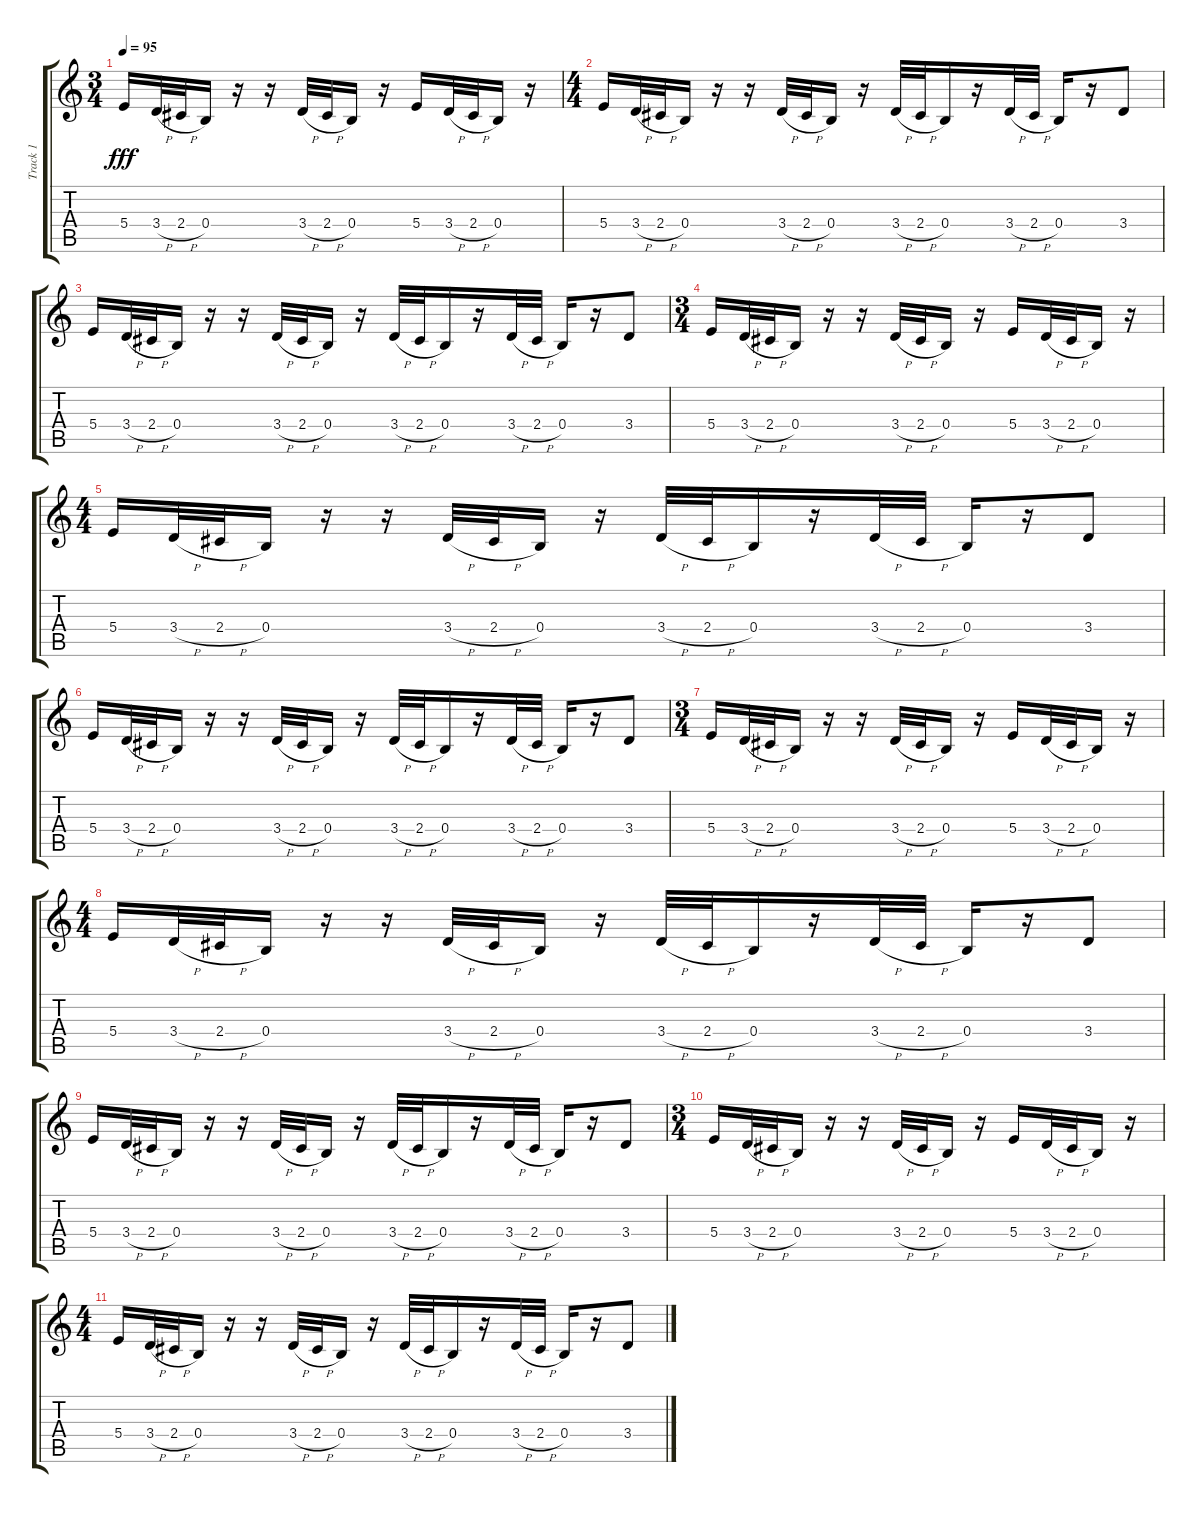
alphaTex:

\track ("Track 1" "Track 1") {instrument distortionguitar}
\staff {score tabs}
\tuning (Db4 Ab3 E3 B2 Gb2 B1) {hide}
\ts (3 4)
\tempo 95
\clef g2
\ks c
5.4.16{dy fff} 3.4{h}.32 2.4{h}.32 0.4.16 r.16 r.16 3.4{h}.32 2.4{h}.32 0.4.16 r.16 5.4.16 3.4{h}.32 2.4{h}.32 0.4.16 r.16 |
\ts (4 4)
5.4.16 3.4{h}.32 2.4{h}.32 0.4.16 r.16 r.16 3.4{h}.32 2.4{h}.32 0.4.16 r.16 3.4{h}.32 2.4{h}.32 0.4.16 r.16 3.4{h}.32 2.4{h}.32 0.4.16 r.16 3.4.8 |
5.4.16 3.4{h}.32 2.4{h}.32 0.4.16 r.16 r.16 3.4{h}.32 2.4{h}.32 0.4.16 r.16 3.4{h}.32 2.4{h}.32 0.4.16 r.16 3.4{h}.32 2.4{h}.32 0.4.16 r.16 3.4.8 |
\ts (3 4)
5.4.16 3.4{h}.32 2.4{h}.32 0.4.16 r.16 r.16 3.4{h}.32 2.4{h}.32 0.4.16 r.16 5.4.16 3.4{h}.32 2.4{h}.32 0.4.16 r.16 |
\ts (4 4)
5.4.16 3.4{h}.32 2.4{h}.32 0.4.16 r.16 r.16 3.4{h}.32 2.4{h}.32 0.4.16 r.16 3.4{h}.32 2.4{h}.32 0.4.16 r.16 3.4{h}.32 2.4{h}.32 0.4.16 r.16 3.4.8 |
5.4.16 3.4{h}.32 2.4{h}.32 0.4.16 r.16 r.16 3.4{h}.32 2.4{h}.32 0.4.16 r.16 3.4{h}.32 2.4{h}.32 0.4.16 r.16 3.4{h}.32 2.4{h}.32 0.4.16 r.16 3.4.8 |
\ts (3 4)
5.4.16 3.4{h}.32 2.4{h}.32 0.4.16 r.16 r.16 3.4{h}.32 2.4{h}.32 0.4.16 r.16 5.4.16 3.4{h}.32 2.4{h}.32 0.4.16 r.16 |
\ts (4 4)
5.4.16 3.4{h}.32 2.4{h}.32 0.4.16 r.16 r.16 3.4{h}.32 2.4{h}.32 0.4.16 r.16 3.4{h}.32 2.4{h}.32 0.4.16 r.16 3.4{h}.32 2.4{h}.32 0.4.16 r.16 3.4.8 |
5.4.16 3.4{h}.32 2.4{h}.32 0.4.16 r.16 r.16 3.4{h}.32 2.4{h}.32 0.4.16 r.16 3.4{h}.32 2.4{h}.32 0.4.16 r.16 3.4{h}.32 2.4{h}.32 0.4.16 r.16 3.4.8 |
\ts (3 4)
5.4.16 3.4{h}.32 2.4{h}.32 0.4.16 r.16 r.16 3.4{h}.32 2.4{h}.32 0.4.16 r.16 5.4.16 3.4{h}.32 2.4{h}.32 0.4.16 r.16 |
\ts (4 4)
5.4.16 3.4{h}.32 2.4{h}.32 0.4.16 r.16 r.16 3.4{h}.32 2.4{h}.32 0.4.16 r.16 3.4{h}.32 2.4{h}.32 0.4.16 r.16 3.4{h}.32 2.4{h}.32 0.4.16 r.16 3.4.8
